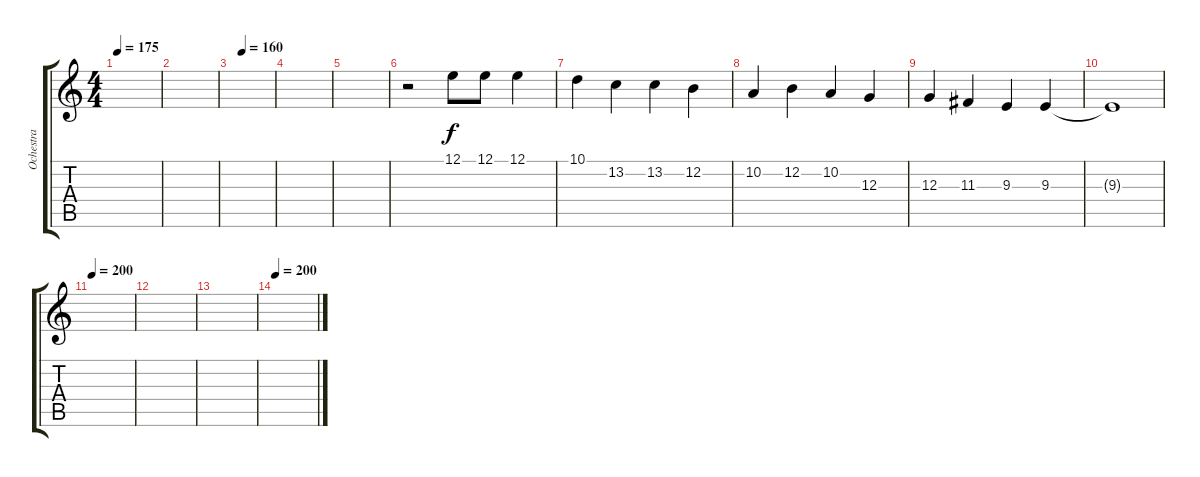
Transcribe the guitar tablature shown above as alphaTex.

\track ("Ochestra" "Ochestra") {instrument stringensemble1}
\staff {score tabs}
\tuning (E4 B3 G3 D3 A2 E2) {hide}
\ts (4 4)
\tempo 175
\clef g2
\ks c
|
|
\tempo (160 0.25)
|
|
|
r.2 12.1.8 12.1.8 12.1.4 |
10.1.4 13.2.4 13.2.4 12.2.4 |
10.2.4 12.2.4 10.2.4 12.3.4 |
12.3.4 11.3.4 9.3.4 9.3.4 |
9.3{t}.1 |
\tempo 200
|
|
|
\tempo 200
